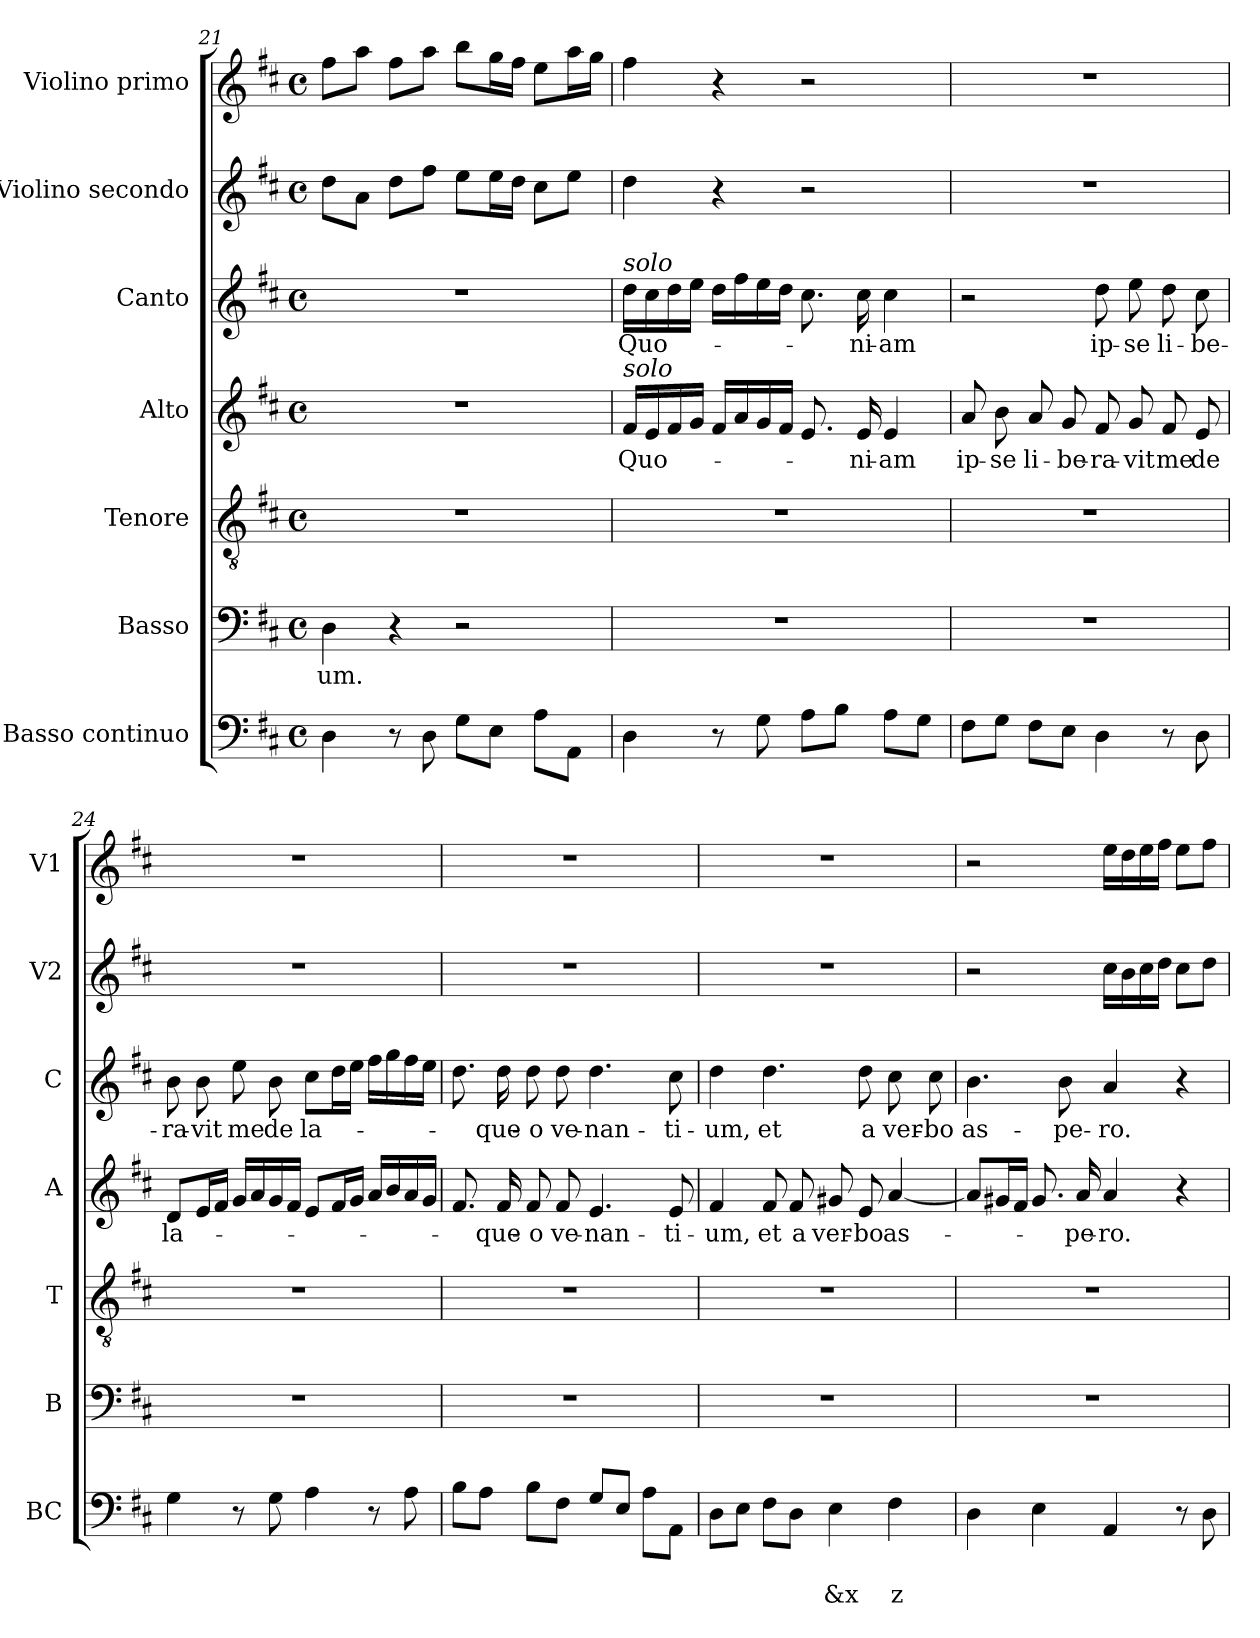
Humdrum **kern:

**kern	**text	**text	**kern	**text	**kern	**kern	**text	**kern	**text	**kern	**kern
*part7	*part7	*part7	*part6	*part6	*part5	*part4	*part4	*part3	*part3	*part2	*part1
*staff7	*staff7	*staff7	*staff6	*staff6	*staff5	*staff4	*staff4	*staff3	*staff3	*staff2	*staff1
*I"Basso continuo	*	*	*I"Basso	*	*I"Tenore	*I"Alto	*	*I"Canto	*	*I"Violino secondo	*I"Violino primo
*I'BC	*	*	*I'B	*	*I'T	*I'A	*	*I'C	*	*I'V2	*I'V1
*clefF4	*	*	*clefF4	*	*clefGv2	*clefG2	*	*clefG2	*	*clefG2	*clefG2
*k[f#c#]	*	*	*k[f#c#]	*	*k[f#c#]	*k[f#c#]	*	*k[f#c#]	*	*k[f#c#]	*k[f#c#]
*D:	*	*	*D:	*	*D:	*D:	*	*D:	*	*D:	*D:
*M4/4	*	*	*M4/4	*	*M4/4	*M4/4	*	*M4/4	*	*M4/4	*M4/4
*met(c)	*	*	*met(c)	*	*met(c)	*met(c)	*	*met(c)	*	*met(c)	*met(c)
=21	=21	=21	=21	=21	=21	=21	=21	=21	=21	=21	=21
!	!	!	!	!LO:LY:b	!	!	!	!	!	!	!
4D\	.	.	4D\	-um.	1r	1r	.	1r	.	8dd\L	8ff#\L
.	.	.	.	.	.	.	.	.	.	8a\J	8aa\J
8r	.	.	4r	.	.	.	.	.	.	8dd\L	8ff#\L
8D\	.	.	.	.	.	.	.	.	.	8ff#\J	8aa\J
8G\L	.	.	2r	.	.	.	.	.	.	8ee\L	8bb\L
8E\J	.	.	.	.	.	.	.	.	.	16ee\L	16gg\L
.	.	.	.	.	.	.	.	.	.	16dd\JJ	16ff#\JJ
8A\L	.	.	.	.	.	.	.	.	.	8cc#\L	8ee\L
8AA\J	.	.	.	.	.	.	.	.	.	8ee\J	16aa\L
.	.	.	.	.	.	.	.	.	.	.	16gg\JJ
!!LO:PB:g=z
=22	=22	=22	=22	=22	=22	=22	=22	=22	=22	=22	=22
!	!	!	!	!	!	!	!	!LO:TX:a:i:t=solo	!	!	!
!	!	!	!	!	!	!LO:TX:a:i:t=solo	!	!	!	!	!
!	!	!	!	!	!	!	!LO:LY:b	!	!LO:LY:b	!	!
4D\	.	.	1r	.	1r	16f#/LL	Quo-	16dd\LL	Quo-	4dd\	4ff#\
.	.	.	.	.	.	16e/	.	16cc#\	.	.	.
.	.	.	.	.	.	16f#/	.	16dd\	.	.	.
.	.	.	.	.	.	16g/JJ	.	16ee\JJ	.	.	.
8r	.	.	.	.	.	16f#/LL	.	16dd\LL	.	4r	4r
.	.	.	.	.	.	16a/	.	16ff#\	.	.	.
8G\	.	.	.	.	.	16g/	.	16ee\	.	.	.
.	.	.	.	.	.	16f#/JJ	.	16dd\JJ	.	.	.
8A\L	.	.	.	.	.	8.e/	.	8.cc#\	.	2r	2r
8B\J	.	.	.	.	.	.	.	.	.	.	.
!	!	!	!	!	!	!	!LO:LY:b	!	!LO:LY:b	!	!
.	.	.	.	.	.	16e/	-ni-	16cc#\	-ni-	.	.
!	!	!	!	!	!	!	!LO:LY:b	!	!LO:LY:b	!	!
8A\L	.	.	.	.	.	4e/	-am	4cc#\	-am	.	.
8G\J	.	.	.	.	.	.	.	.	.	.	.
=23	=23	=23	=23	=23	=23	=23	=23	=23	=23	=23	=23
!	!	!	!	!	!	!	!LO:LY:b	!	!	!	!
8F#\L	.	.	1r	.	1r	8a/	ip-	2r	.	1r	1r
!	!	!	!	!	!	!	!LO:LY:b	!	!	!	!
8G\J	.	.	.	.	.	8b\	-se	.	.	.	.
!	!	!	!	!	!	!	!LO:LY:b	!	!	!	!
8F#\L	.	.	.	.	.	8a/	li-	.	.	.	.
!	!	!	!	!	!	!	!LO:LY:b	!	!	!	!
8E\J	.	.	.	.	.	8g/	-be-	.	.	.	.
!	!	!	!	!	!	!	!LO:LY:b	!	!LO:LY:b	!	!
4D\	.	.	.	.	.	8f#/	-ra-	8dd\	ip-	.	.
!	!	!	!	!	!	!	!LO:LY:b	!	!LO:LY:b	!	!
.	.	.	.	.	.	8g/	-vit	8ee\	-se	.	.
!	!	!	!	!	!	!	!LO:LY:b	!	!LO:LY:b	!	!
8r	.	.	.	.	.	8f#/	me	8dd\	li-	.	.
!	!	!	!	!	!	!	!LO:LY:b	!	!LO:LY:b	!	!
8D\	.	.	.	.	.	8e/	de	8cc#\	-be-	.	.
=24	=24	=24	=24	=24	=24	=24	=24	=24	=24	=24	=24
!	!	!	!	!	!	!	!LO:LY:b	!	!LO:LY:b	!	!
4G\	.	.	1r	.	1r	8d/L	la-	8b\	-ra-	1r	1r
!	!	!	!	!	!	!	!	!	!LO:LY:b	!	!
.	.	.	.	.	.	16e/L	.	8b\	-vit	.	.
.	.	.	.	.	.	16f#/JJ	.	.	.	.	.
!	!	!	!	!	!	!	!	!	!LO:LY:b	!	!
8r	.	.	.	.	.	16g/LL	.	8ee\	me	.	.
.	.	.	.	.	.	16a/	.	.	.	.	.
!	!	!	!	!	!	!	!	!	!LO:LY:b	!	!
8G\	.	.	.	.	.	16g/	.	8b\	de	.	.
.	.	.	.	.	.	16f#/JJ	.	.	.	.	.
!	!	!	!	!	!	!	!	!	!LO:LY:b	!	!
4A\	.	.	.	.	.	8e/L	.	8cc#\L	la-	.	.
.	.	.	.	.	.	16f#/L	.	16dd\L	.	.	.
.	.	.	.	.	.	16g/JJ	.	16ee\JJ	.	.	.
8r	.	.	.	.	.	16a/LL	.	16ff#\LL	.	.	.
.	.	.	.	.	.	16b/	.	16gg\	.	.	.
8A\	.	.	.	.	.	16a/	.	16ff#\	.	.	.
.	.	.	.	.	.	16g/JJ	.	16ee\JJ	.	.	.
=25	=25	=25	=25	=25	=25	=25	=25	=25	=25	=25	=25
8B\L	.	.	1r	.	1r	8.f#/	.	8.dd\	.	1r	1r
8A\J	.	.	.	.	.	.	.	.	.	.	.
!	!	!	!	!	!	!	!LO:LY:b	!	!LO:LY:b	!	!
.	.	.	.	.	.	16f#/	-que-	16dd\	-que-	.	.
!	!	!	!	!	!	!	!LO:LY:b	!	!LO:LY:b	!	!
8B\L	.	.	.	.	.	8f#/	-o	8dd\	-o	.	.
!	!	!	!	!	!	!	!LO:LY:b	!	!LO:LY:b	!	!
8F#\J	.	.	.	.	.	8f#/	ve-	8dd\	ve-	.	.
!	!	!	!	!	!	!	!LO:LY:b	!	!LO:LY:b	!	!
8G/L	.	.	.	.	.	4.e/	-nan-	4.dd\	-nan-	.	.
8E/J	.	.	.	.	.	.	.	.	.	.	.
8A\L	.	.	.	.	.	.	.	.	.	.	.
!	!	!	!	!	!	!	!LO:LY:b	!	!LO:LY:b	!	!
8AA\J	.	.	.	.	.	8e/	-ti-	8cc#\	-ti-	.	.
!!LO:LB:g=z
=26	=26	=26	=26	=26	=26	=26	=26	=26	=26	=26	=26
!	!	!	!	!	!	!	!LO:LY:b	!	!LO:LY:b	!	!
8D\L	.	.	1r	.	1r	4f#/	-um,	4dd\	-um,	1r	1r
8E\J	.	.	.	.	.	.	.	.	.	.	.
!	!	!	!	!	!	!	!LO:LY:b	!	!LO:LY:b	!	!
8F#\L	.	.	.	.	.	8f#/	et	4.dd\	et	.	.
!	!	!	!	!	!	!	!LO:LY:b	!	!	!	!
8D\J	.	.	.	.	.	8f#/	a	.	.	.	.
!	!	!LO:LY:b	!	!	!	!	!LO:LY:b	!	!	!	!
4E\	.	&x	.	.	.	8g#X/	ver-	.	.	.	.
!	!	!	!	!	!	!	!LO:LY:b	!	!LO:LY:b	!	!
.	.	.	.	.	.	8e/	-bo	8dd\	a	.	.
!	!	!LO:LY:b	!	!	!	!	!LO:LY:b	!	!LO:LY:b	!	!
4F#\	.	z	.	.	.	[4a/	as-	8cc#\	ver-	.	.
!	!	!	!	!	!	!	!	!	!LO:LY:b	!	!
.	.	.	.	.	.	.	.	8cc#\	-bo	.	.
=27	=27	=27	=27	=27	=27	=27	=27	=27	=27	=27	=27
!	!	!	!	!	!	!	!	!	!LO:LY:b	!	!
4D\	.	.	1r	.	1r	8a/L]	.	4.b\	as-	2r	2r
.	.	.	.	.	.	16g#X/L	.	.	.	.	.
.	.	.	.	.	.	16f#/JJ	.	.	.	.	.
4E\	.	.	.	.	.	8.g#/	.	.	.	.	.
!	!	!	!	!	!	!	!	!	!LO:LY:b	!	!
.	.	.	.	.	.	.	.	8b\	-pe-	.	.
!	!	!	!	!	!	!	!LO:LY:b	!	!	!	!
.	.	.	.	.	.	16a/	-pe-	.	.	.	.
!	!	!	!	!	!	!	!LO:LY:b	!	!LO:LY:b	!	!
4AA/	.	.	.	.	.	4a/	-ro.	4a/	-ro.	16cc#\LL	16ee\LL
.	.	.	.	.	.	.	.	.	.	16b\	16dd\
.	.	.	.	.	.	.	.	.	.	16cc#\	16ee\
.	.	.	.	.	.	.	.	.	.	16dd\JJ	16ff#\JJ
8r	.	.	.	.	.	4r	.	4r	.	8cc#\L	8ee\L
8D\	.	.	.	.	.	.	.	.	.	8dd\J	8ff#\J
=	=	=	=	=	=	=	=	=	=	=	=
*-	*-	*-	*-	*-	*-	*-	*-	*-	*-	*-	*-
